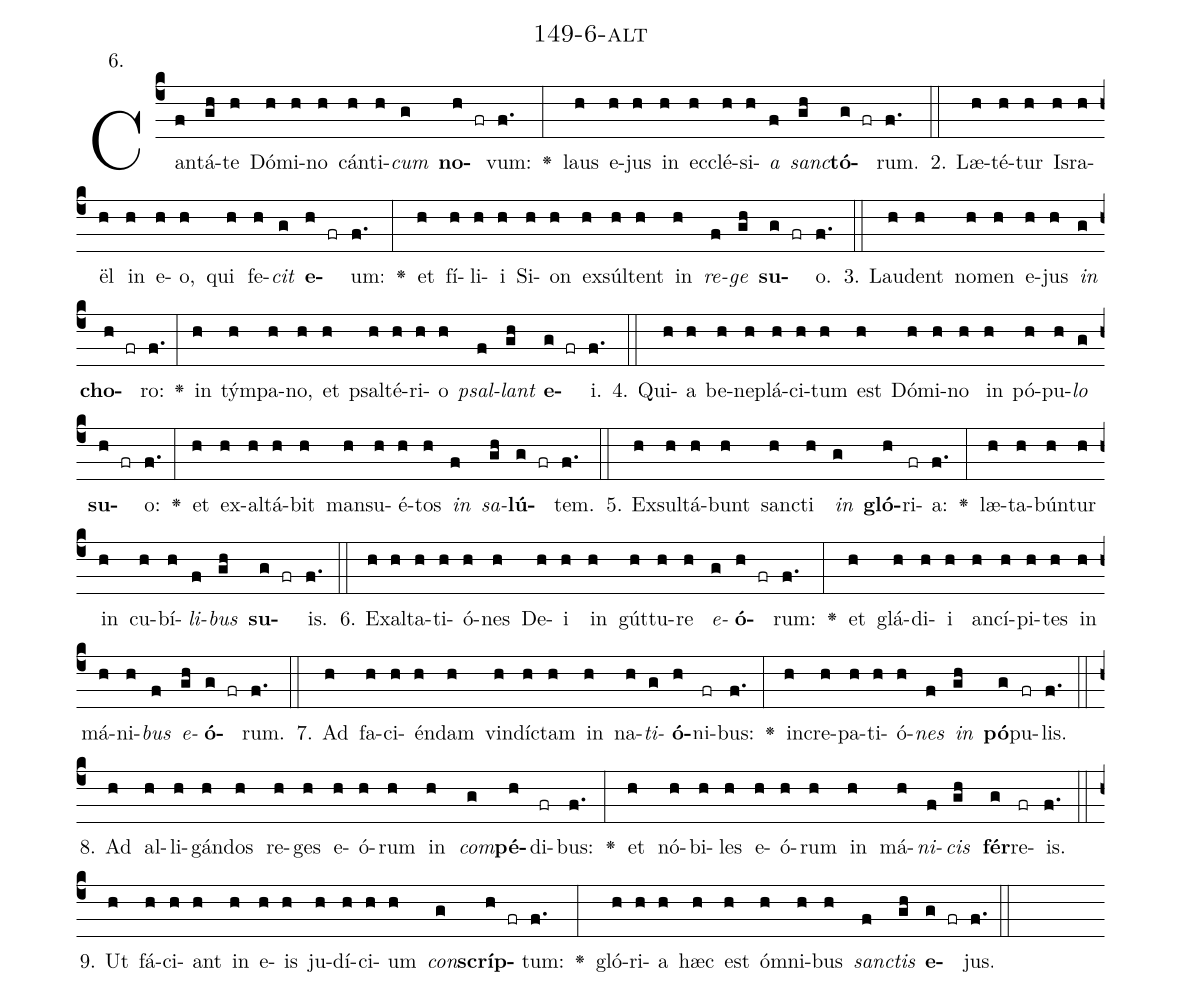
name: 149-6-alt;
annotation: 6.;
%%
(c4)Can(f)tá(gh)te(h) Dó(h)mi(h)no(h) cán(h)ti(h)<i>cum</i>(g) <b>no</b>(h fr)vum:(f.) <v>\greheightstar</v>(:) laus(h) e(h)jus(h) in(h) ec(h)clé(h)si(h)<i>a</i>(f) <i>sanc</i>(gh)<b>tó</b>(g fr)rum.(f.) (::)
2. Læ(h)té(h)tur(h) Is(h)ra(h)ël(h) in(h) e(h)o,(h) qui(h) fe(h)<i>cit</i>(g) <b>e</b>(h fr)um:(f.) <v>\greheightstar</v>(:) et(h) fí(h)li(h)i(h) Si(h)on(h) ex(h)súl(h)tent(h) in(h) <i>re</i>(f)<i>ge</i>(gh) <b>su</b>(g fr)o.(f.) (::)
3. Lau(h)dent(h) no(h)men(h) e(h)jus(h) <i>in</i>(g) <b>cho</b>(h fr)ro:(f.) <v>\greheightstar</v>(:) in(h) tým(h)pa(h)no,(h) et(h) psal(h)té(h)ri(h)o(h) <i>psal</i>(f)<i>lant</i>(gh) <b>e</b>(g fr)i.(f.) (::)
4. Qui(h)a(h) be(h)ne(h)plá(h)ci(h)tum(h) est(h) Dó(h)mi(h)no(h) in(h) pó(h)pu(h)<i>lo</i>(g) <b>su</b>(h fr)o:(f.) <v>\greheightstar</v>(:) et(h) ex(h)al(h)tá(h)bit(h) man(h)su(h)é(h)tos(h) <i>in</i>(f) <i>sa</i>(gh)<b>lú</b>(g fr)tem.(f.) (::)
5. Ex(h)sul(h)tá(h)bunt(h) sanc(h)ti(h) <i>in</i>(g) <b>gló</b>(h)ri(fr)a:(f.) <v>\greheightstar</v>(:) læ(h)ta(h)bún(h)tur(h) in(h) cu(h)bí(h)<i>li</i>(f)<i>bus</i>(gh) <b>su</b>(g fr)is.(f.) (::)
6. Ex(h)al(h)ta(h)ti(h)ó(h)nes(h) De(h)i(h) in(h) gút(h)tu(h)re(h) <i>e</i>(g)<b>ó</b>(h fr)rum:(f.) <v>\greheightstar</v>(:) et(h) glá(h)di(h)i(h) an(h)cí(h)pi(h)tes(h) in(h) má(h)ni(h)<i>bus</i>(f) <i>e</i>(gh)<b>ó</b>(g fr)rum.(f.) (::)
7. Ad(h) fa(h)ci(h)én(h)dam(h) vin(h)díc(h)tam(h) in(h) na(h)<i>ti</i>(g)<b>ó</b>(h)ni(fr)bus:(f.) <v>\greheightstar</v>(:) in(h)cre(h)pa(h)ti(h)ó(h)<i>nes</i>(f) <i>in</i>(gh) <b>pó</b>(g)pu(fr)lis.(f.) (::)
8. Ad(h) al(h)li(h)gán(h)dos(h) re(h)ges(h) e(h)ó(h)rum(h) in(h) <i>com</i>(g)<b>pé</b>(h)di(fr)bus:(f.) <v>\greheightstar</v>(:) et(h) nó(h)bi(h)les(h) e(h)ó(h)rum(h) in(h) má(h)<i>ni</i>(f)<i>cis</i>(gh) <b>fér</b>(g)re(fr)is.(f.) (::)
9. Ut(h) fá(h)ci(h)ant(h) in(h) e(h)is(h) ju(h)dí(h)ci(h)um(h) <i>con</i>(g)<b>scríp</b>(h fr)tum:(f.) <v>\greheightstar</v>(:) gló(h)ri(h)a(h) hæc(h) est(h) óm(h)ni(h)bus(h) <i>sanc</i>(f)<i>tis</i>(gh) <b>e</b>(g fr)jus.(f.) (::)
